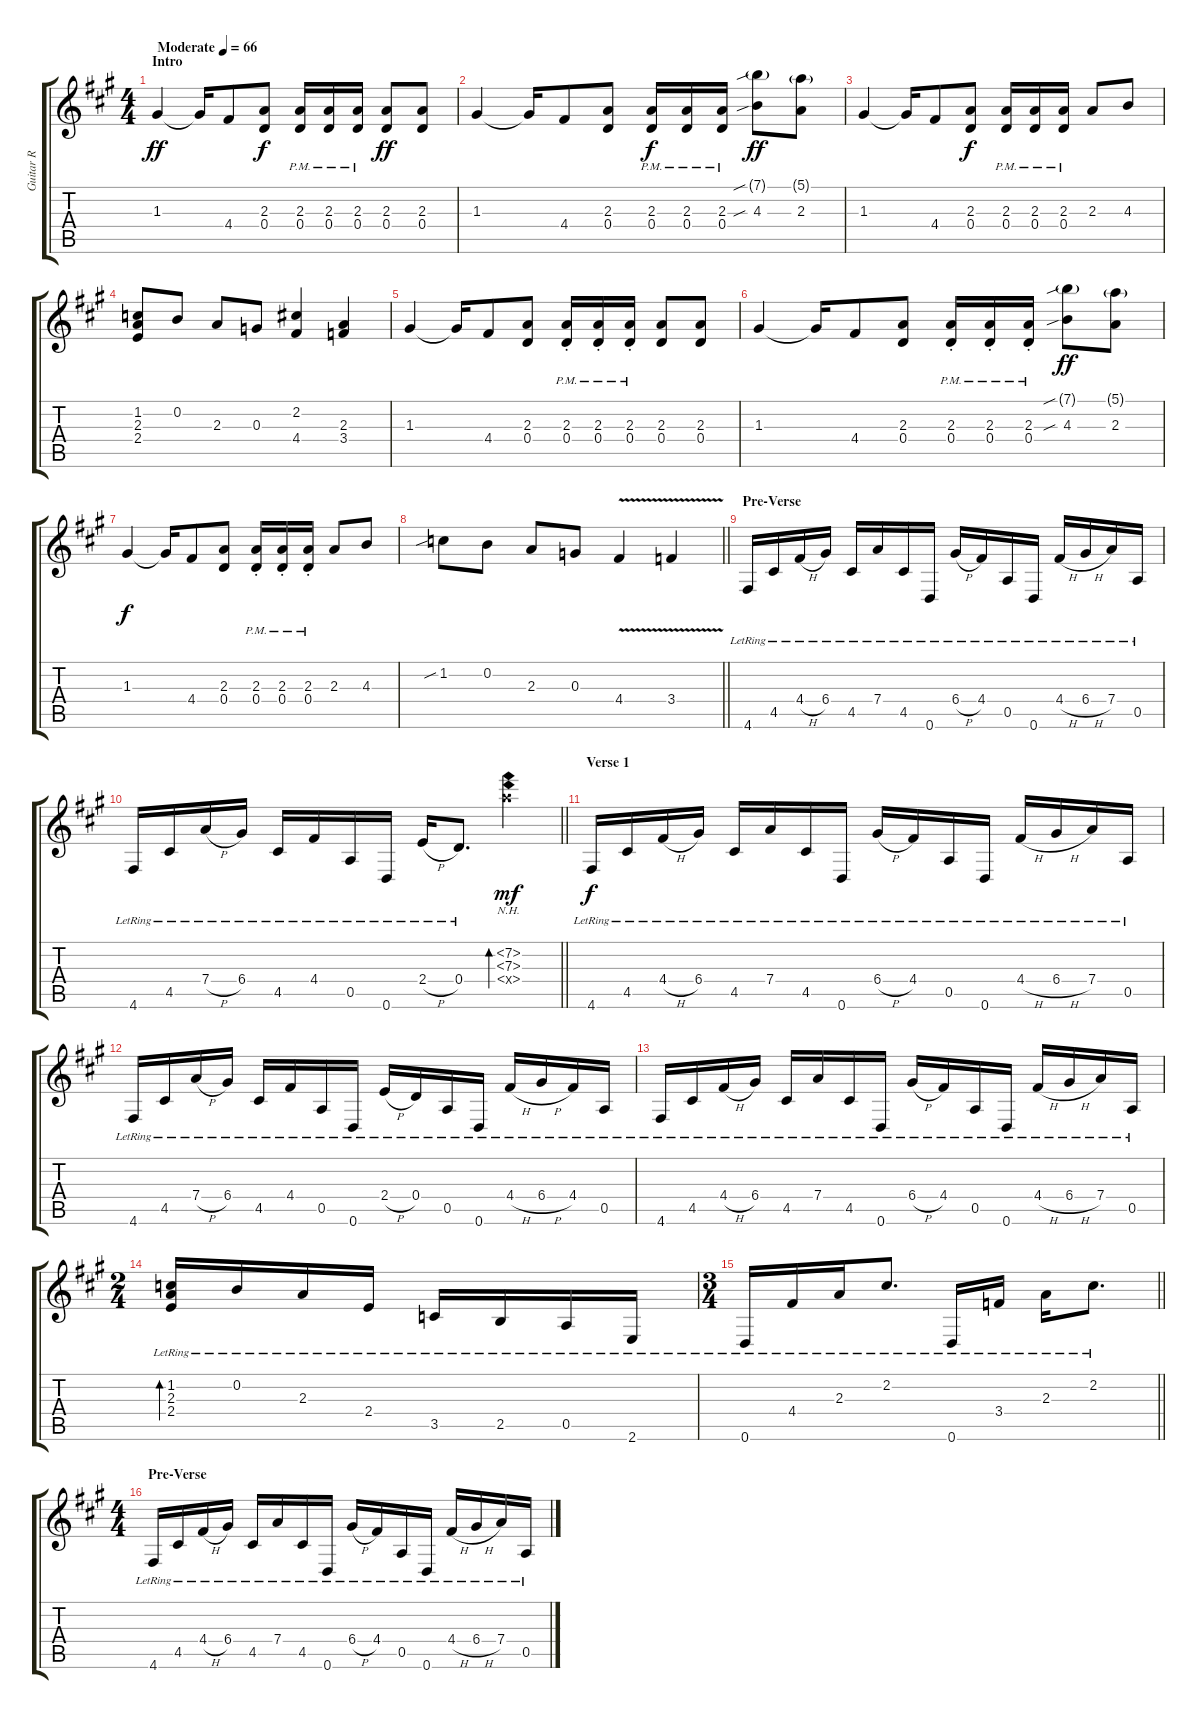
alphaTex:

\track ("Guitar R" "Guitar R") {instrument distortionguitar}
\staff {score tabs}
\tuning (E4 B3 G3 D3 A2 D2) {hide}
\ts (4 4)
\section ("" "Intro")
\tempo (66 "Moderate")
\clef g2
\ks a
1.3.4{dy ff instrument distortionguitar} 1.3{t}.16 4.4.8 (2.3 0.4).8{dy f} (2.3{pm} 0.4{pm}).16 (2.3{pm} 0.4{pm}).16 (2.3{pm} 0.4{pm}).16 (2.3 0.4).8{dy ff} (2.3 0.4).8 |
1.3.4 1.3{t}.16 4.4.8 (2.3 0.4).8 (2.3{pm} 0.4{pm}).16{dy f} (2.3{pm} 0.4{pm}).16 (2.3{pm} 0.4{pm}).16 (7.1{sib g} 4.3{sib}).8{dy ff} (5.1{g} 2.3).8 |
1.3.4 1.3{t}.16 4.4.8 (2.3 0.4).8{dy f} (2.3{pm} 0.4{pm}).16 (2.3{pm} 0.4{pm}).16 (2.3{pm} 0.4{pm}).16 2.3.8 4.3.8 |
(1.2 2.3 2.4).8 0.2.8 2.3.8 0.3.8 (2.2 4.4).4 (2.3 3.4).4 |
1.3.4 1.3{t}.16 4.4.8 (2.3 0.4).8 (2.3{pm st} 0.4{pm st}).16 (2.3{pm st} 0.4{pm st}).16 (2.3{pm st} 0.4{pm st}).16 (2.3 0.4).8 (2.3 0.4).8 |
1.3.4 1.3{t}.16 4.4.8 (2.3 0.4).8 (2.3{pm st} 0.4{pm st}).16 (2.3{pm st} 0.4{pm st}).16 (2.3{pm st} 0.4{pm st}).16 (7.1{sib g} 4.3{sib}).8{dy ff} (5.1{g} 2.3).8 |
1.3.4{dy f} 1.3{t}.16 4.4.8 (2.3 0.4).8 (2.3{pm st} 0.4{pm st}).16 (2.3{pm st} 0.4{pm st}).16 (2.3{pm st} 0.4{pm st}).16 2.3.8 4.3.8 |
\barLineRight lightlight
1.2{sib}.8 0.2.8 2.3.8 0.3.8 4.4{v}.4 3.4{v}.4 |
\section ("" "Pre-Verse")
4.6{lr}.16{instrument electricguitarjazz} 4.5{lr}.16 4.4{h lr}.16 6.4{lr}.16 4.5{lr}.16 7.4{lr}.16 4.5{lr}.16 0.6{lr}.16 6.4{h lr}.16 4.4{lr}.16 0.5{lr}.16 0.6{lr}.16 4.4{h lr}.16 6.4{h lr}.16 7.4{lr}.16 0.5{lr}.16 |
\barLineRight lightlight
4.6{lr}.16 4.5{lr}.16 7.4{h lr}.16 6.4{lr}.16 4.5{lr}.16 4.4{lr}.16 0.5{lr}.16 0.6{lr}.16 2.4{h lr}.16 0.4{lr}.8{d} (7.2{nh} 7.3{nh} 7.4{nh x}).4{bd 240 dy mf} |
\section ("" "Verse 1")
4.6{lr}.16{dy f} 4.5{lr}.16 4.4{h lr}.16 6.4{lr}.16 4.5{lr}.16 7.4{lr}.16 4.5{lr}.16 0.6{lr}.16 6.4{h lr}.16 4.4{lr}.16 0.5{lr}.16 0.6{lr}.16 4.4{h lr}.16 6.4{h lr}.16 7.4{lr}.16 0.5{lr}.16 |
4.6{lr}.16 4.5{lr}.16 7.4{h lr}.16 6.4{lr}.16 4.5{lr}.16 4.4{lr}.16 0.5{lr}.16 0.6{lr}.16 2.4{h lr}.16 0.4{lr}.16 0.5{lr}.16 0.6{lr}.16 4.4{h lr}.16 6.4{h lr}.16 4.4{lr}.16 0.5{lr}.16 |
4.6{lr}.16 4.5{lr}.16 4.4{h lr}.16 6.4{lr}.16 4.5{lr}.16 7.4{lr}.16 4.5{lr}.16 0.6{lr}.16 6.4{h lr}.16 4.4{lr}.16 0.5{lr}.16 0.6{lr}.16 4.4{h lr}.16 6.4{h lr}.16 7.4{lr}.16 0.5{lr}.16 |
\ts (2 4)
(1.2{lr} 2.3{lr} 2.4{lr}).16{bd 30} 0.2{lr}.16 2.3{lr}.16 2.4{lr}.16 3.5{lr}.16 2.5{lr}.16 0.5{lr}.16 2.6{lr}.16 |
\ts (3 4)
\barLineRight lightlight
0.6{lr}.16 4.4{lr}.16 2.3{lr}.16 2.2{lr}.8{d} 0.6{lr}.16 3.4{lr}.16 2.3{lr}.16 2.2{lr}.8{d} |
\ts (4 4)
\section ("" "Pre-Verse")
4.6{lr}.16 4.5{lr}.16 4.4{h lr}.16 6.4{lr}.16 4.5{lr}.16 7.4{lr}.16 4.5{lr}.16 0.6{lr}.16 6.4{h lr}.16 4.4{lr}.16 0.5{lr}.16 0.6{lr}.16 4.4{h lr}.16 6.4{h lr}.16 7.4{lr}.16 0.5{lr}.16
